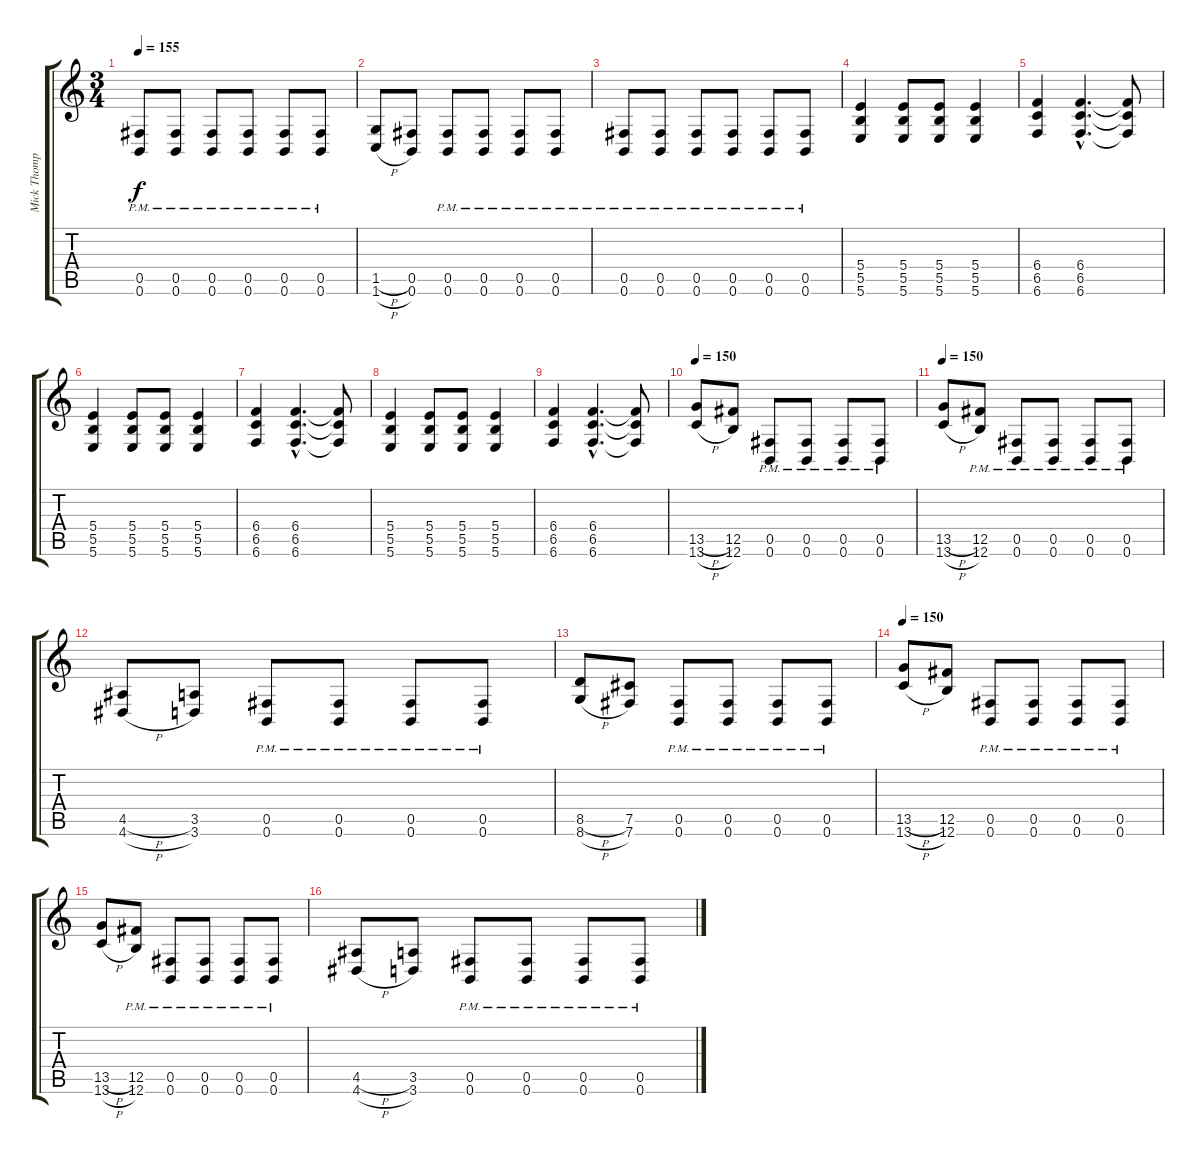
\track ("Mick Thompson" "Mick Thomp") {instrument distortionguitar}
\staff {score tabs}
\tuning (Db4 Ab3 E3 B2 Gb2 B1) {hide}
\ts (3 4)
\tempo 155
\clef g2
\ks c
(0.5{pm} 0.6).8{dy f} (0.5{pm} 0.6).8 (0.5{pm} 0.6).8 (0.5{pm} 0.6).8 (0.5{pm} 0.6).8 (0.5{pm} 0.6).8 |
(1.5{h} 1.6{h}).8 (0.5 0.6).8 (0.5{pm} 0.6).8 (0.5{pm} 0.6).8 (0.5{pm} 0.6).8 (0.5{pm} 0.6).8 |
(0.5{pm} 0.6).8 (0.5{pm} 0.6).8 (0.5{pm} 0.6).8 (0.5{pm} 0.6).8 (0.5{pm} 0.6).8 (0.5{pm} 0.6).8 |
(5.4 5.5 5.6).4 (5.4 5.5 5.6).8 (5.4 5.5 5.6).8 (5.4 5.5 5.6).4 |
(6.4 6.5 6.6).4 (6.4{hac} 6.5{hac} 6.6{hac}).4{d} (6.4{t} 6.5{t} 6.6{t}).8 |
(5.4 5.5 5.6).4 (5.4 5.5 5.6).8 (5.4 5.5 5.6).8 (5.4 5.5 5.6).4 |
(6.4 6.5 6.6).4 (6.4{hac} 6.5{hac} 6.6{hac}).4{d} (6.4{t} 6.5{t} 6.6{t}).8 |
(5.4 5.5 5.6).4 (5.4 5.5 5.6).8 (5.4 5.5 5.6).8 (5.4 5.5 5.6).4 |
(6.4 6.5 6.6).4 (6.4{hac} 6.5{hac} 6.6{hac}).4{d} (6.4{t} 6.5{t} 6.6{t}).8 |
\tempo 150
(13.5{h} 13.6{h}).8 (12.5 12.6).8 (0.5{pm} 0.6).8 (0.5{pm} 0.6).8 (0.5{pm} 0.6).8 (0.5{pm} 0.6).8 |
\tempo 150
(13.5{h} 13.6{h}).8 (12.5{pm} 12.6).8 (0.5{pm} 0.6).8 (0.5{pm} 0.6).8 (0.5{pm} 0.6).8 (0.5{pm} 0.6).8 |
(4.5{h} 4.6{h}).8 (3.5 3.6).8 (0.5{pm} 0.6).8 (0.5{pm} 0.6).8 (0.5{pm} 0.6).8 (0.5{pm} 0.6).8 |
(8.5{h} 8.6{h}).8 (7.5 7.6).8 (0.5{pm} 0.6).8 (0.5{pm} 0.6).8 (0.5{pm} 0.6).8 (0.5{pm} 0.6).8 |
\tempo 150
(13.5{h} 13.6{h}).8 (12.5 12.6).8 (0.5{pm} 0.6).8 (0.5{pm} 0.6).8 (0.5{pm} 0.6).8 (0.5{pm} 0.6).8 |
(13.5{h} 13.6{h}).8 (12.5{pm} 12.6).8 (0.5{pm} 0.6).8 (0.5{pm} 0.6).8 (0.5{pm} 0.6).8 (0.5{pm} 0.6).8 |
(4.5{h} 4.6{h}).8 (3.5 3.6).8 (0.5{pm} 0.6).8 (0.5{pm} 0.6).8 (0.5{pm} 0.6).8 (0.5{pm} 0.6).8
